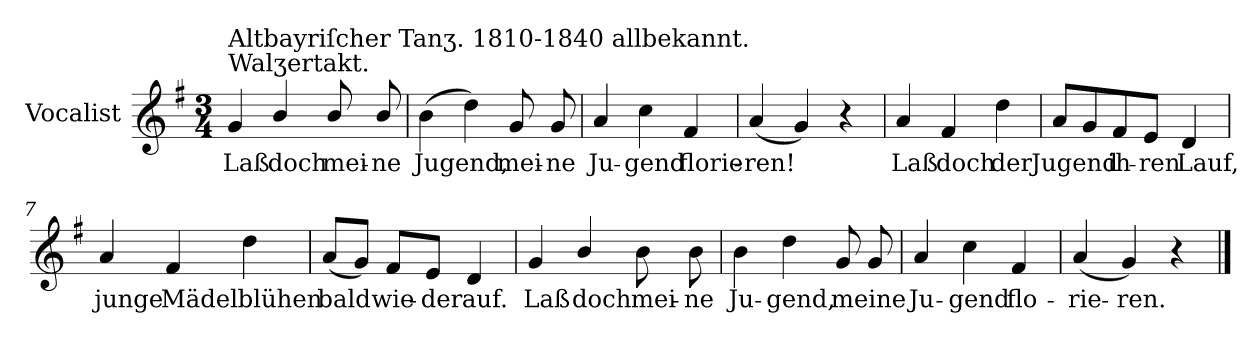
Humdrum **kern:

**kern	**text
*part1	*part1
*staff1	*staff1
*I"Vocalist	*
*k[f#]	*
*G:	*
*M3/4	*
=1	=1
!LO:TX:a:t=Walʒertakt.	!
!LO:TX:a:t=Altbayriſcher Tanʒ. 1810-1840 allbekannt.	!
4g	Laß
4b/	doch
8b/	mei-
8b/	-ne
=2	=2
(4b	Jugend,
4dd)	.
8g	mei-
8g	-ne
=3	=3
4a	Ju-
4cc	-gend
4f#	florie-
=4	=4
(4a	-ren!
4g)	.
4r	.
=5	=5
4a	Laß
4f#	doch
4dd	der
=6	=6
8aL	Jugend
8g	.
8f#	ih-
8eJ	-ren
4d	Lauf,
=7	=7
4a	junge
4f#	Mädel
4dd	blühen
=8	=8
(8aL	bald
8gJ)	.
8f#L	wie-
8eJ	-der
4d	auf.
=9	=9
4g	Laß
4b/	doch
8b	mei-
8b	-ne
=10	=10
4b	Ju-
4dd	-gend,
8g	meine
8g	.
=11	=11
4a	Ju-
4cc	-gend
4f#	flo-
=12	=12
(4a	-rie-
4g)	-ren.
4r	.
==	==
*-	*-
